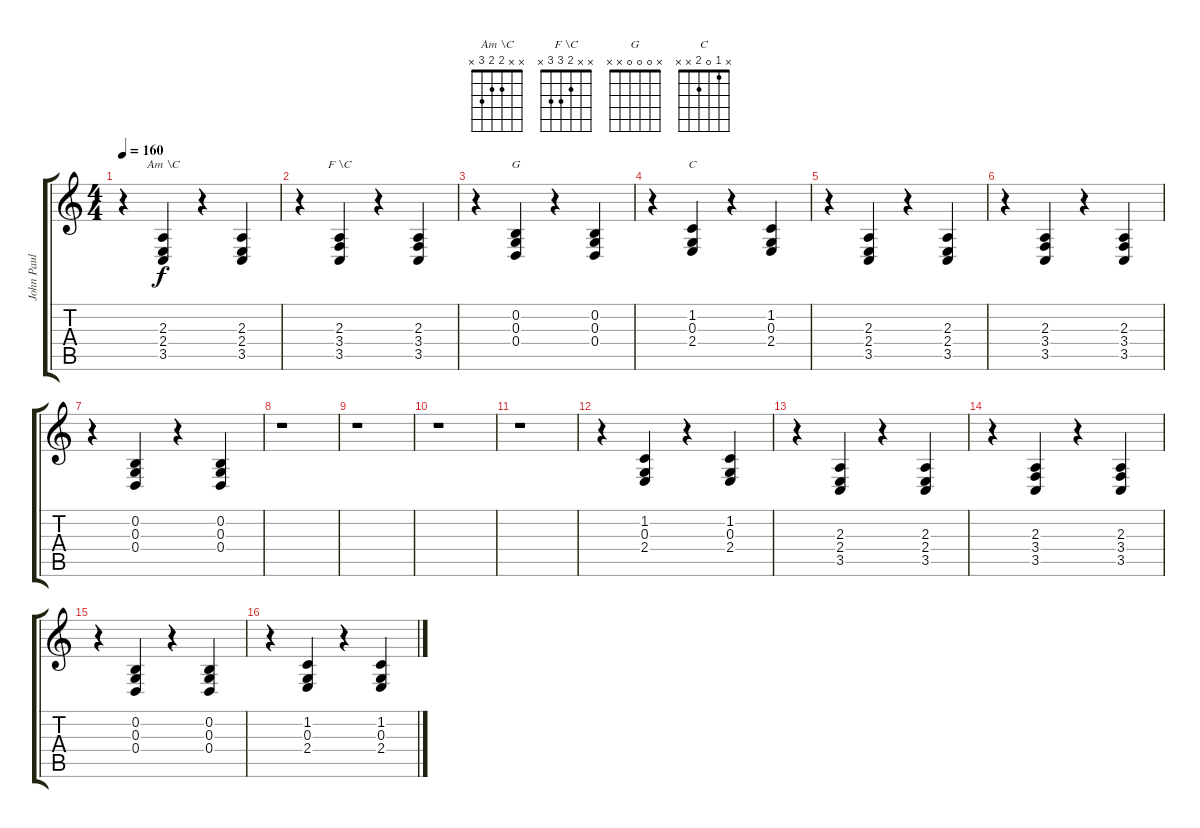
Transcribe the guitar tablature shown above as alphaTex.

\track ("John Paul Jones - Piano" "John Paul ") {instrument electricpiano1}
\staff {score tabs}
\tuning (E4 B3 G3 D3 A2 E2) {hide}
\chord ("Am \\C" x x 2 2 3 x)
\chord ("F \\C" x x 2 3 3 x)
\chord ("G" x 0 0 0 x x)
\chord ("C" x 1 0 2 x x)
\ts (4 4)
\tempo 160
\clef g2
\ks c
r.4{dy f} (2.3 2.4 3.5).4{ch "Am \\C"} r.4 (2.3 2.4 3.5).4 |
r.4 (2.3 3.4 3.5).4{ch "F \\C"} r.4 (2.3 3.4 3.5).4 |
r.4 (0.2 0.3 0.4).4{ch "G"} r.4 (0.2 0.3 0.4).4 |
r.4 (1.2 0.3 2.4).4{ch "C"} r.4 (1.2 0.3 2.4).4 |
r.4 (2.3 2.4 3.5).4 r.4 (2.3 2.4 3.5).4 |
r.4 (2.3 3.4 3.5).4 r.4 (2.3 3.4 3.5).4 |
r.4 (0.2 0.3 0.4).4 r.4 (0.2 0.3 0.4).4 |
r.1 |
r.1 |
r.1 |
r.1 |
r.4 (1.2 0.3 2.4).4 r.4 (1.2 0.3 2.4).4 |
r.4 (2.3 2.4 3.5).4 r.4 (2.3 2.4 3.5).4 |
r.4 (2.3 3.4 3.5).4 r.4 (2.3 3.4 3.5).4 |
r.4 (0.2 0.3 0.4).4 r.4 (0.2 0.3 0.4).4 |
r.4 (1.2 0.3 2.4).4 r.4 (1.2 0.3 2.4).4
